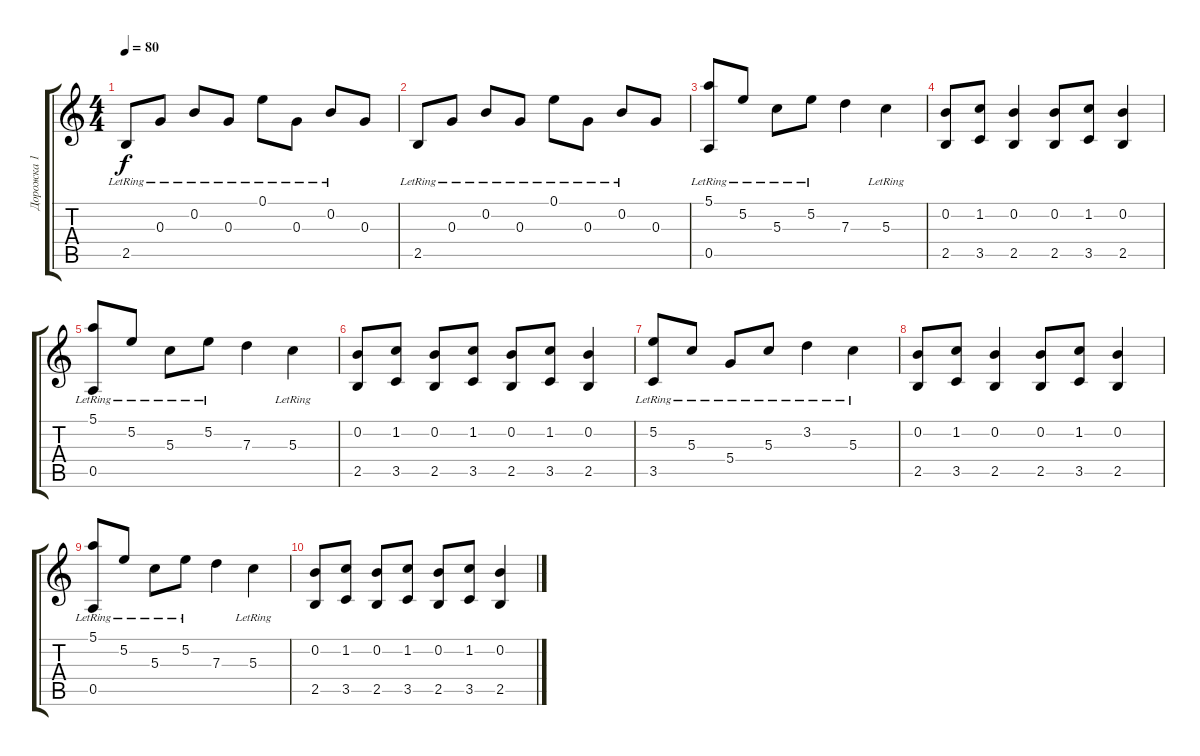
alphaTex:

\track ("Дорожка 1" "Дорожка 1") {instrument acousticguitarnylon}
\staff {score tabs}
\tuning (E4 B3 G3 D3 A2 E2) {hide}
\ts (4 4)
\tempo 80
\clef g2
\ks c
2.5{lr}.8{dy f} 0.3{lr}.8 0.2{lr}.8 0.3{lr}.8 0.1{lr}.8 0.3{lr}.8 0.2{lr}.8 0.3.8 |
2.5{lr}.8 0.3{lr}.8 0.2{lr}.8 0.3{lr}.8 0.1{lr}.8 0.3{lr}.8 0.2{lr}.8 0.3.8 |
(5.1{lr} 0.5{lr}).8 5.2{lr}.8 5.3{lr}.8 5.2{lr}.8 7.3.4 5.3{lr}.4 |
(0.2 2.5).8 (1.2 3.5).8 (0.2 2.5).4 (0.2 2.5).8 (1.2 3.5).8 (0.2 2.5).4 |
(5.1{lr} 0.5{lr}).8 5.2{lr}.8 5.3{lr}.8 5.2{lr}.8 7.3.4 5.3{lr}.4 |
(0.2 2.5).8 (1.2 3.5).8 (0.2 2.5).8 (1.2 3.5).8 (0.2 2.5).8 (1.2 3.5).8 (0.2 2.5).4 |
(5.2{lr} 3.5{lr}).8 5.3{lr}.8 5.4{lr}.8 5.3{lr}.8 3.2{lr}.4 5.3{lr}.4 |
(0.2 2.5).8 (1.2 3.5).8 (0.2 2.5).4 (0.2 2.5).8 (1.2 3.5).8 (0.2 2.5).4 |
(5.1{lr} 0.5{lr}).8 5.2{lr}.8 5.3{lr}.8 5.2{lr}.8 7.3.4 5.3{lr}.4 |
(0.2 2.5).8 (1.2 3.5).8 (0.2 2.5).8 (1.2 3.5).8 (0.2 2.5).8 (1.2 3.5).8 (0.2 2.5).4
